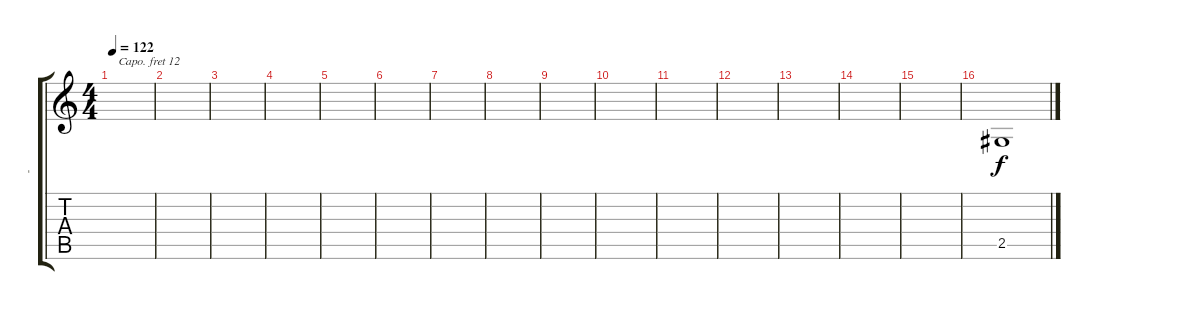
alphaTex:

\track ("-" "-") {instrument tubularbells}
\staff {score tabs}
\capo 12
\tuning (Db4 Ab3 E3 B2 Gb2 B1) {hide}
\ts (4 4)
\tempo 122
\clef g2
\ks c
|
|
|
|
|
|
|
|
|
|
|
|
|
|
|
2.5.1
